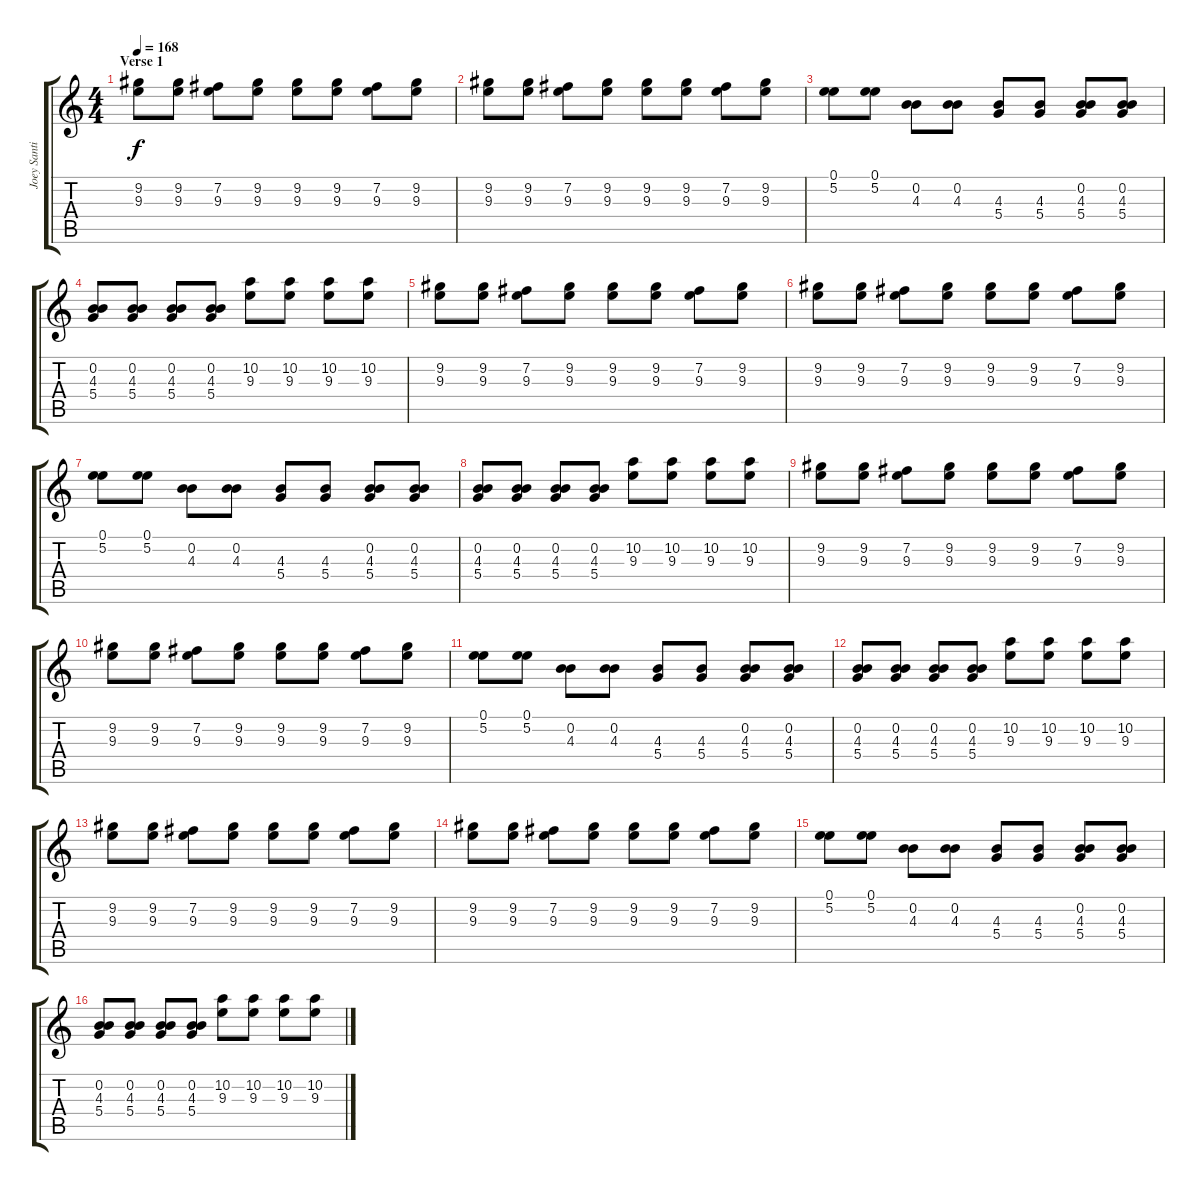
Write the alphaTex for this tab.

\track ("Joey Santiago" "Joey Santi") {instrument overdrivenguitar}
\staff {score tabs}
\tuning (E4 B3 G3 D3 A2 E2) {hide}
\ts (4 4)
\section ("" "Verse 1")
\tempo 168
\clef g2
\ks c
(9.2 9.3).8{dy f instrument overdrivenguitar} (9.2 9.3).8 (7.2 9.3).8 (9.2 9.3).8 (9.2 9.3).8 (9.2 9.3).8 (7.2 9.3).8 (9.2 9.3).8 |
(9.2 9.3).8 (9.2 9.3).8 (7.2 9.3).8 (9.2 9.3).8 (9.2 9.3).8 (9.2 9.3).8 (7.2 9.3).8 (9.2 9.3).8 |
(0.1 5.2).8 (0.1 5.2).8 (0.2 4.3).8 (0.2 4.3).8 (4.3 5.4).8 (4.3 5.4).8 (0.2 4.3 5.4).8 (0.2 4.3 5.4).8 |
(0.2 4.3 5.4).8 (0.2 4.3 5.4).8 (0.2 4.3 5.4).8 (0.2 4.3 5.4).8 (10.2 9.3).8 (10.2 9.3).8 (10.2 9.3).8 (10.2 9.3).8 |
(9.2 9.3).8 (9.2 9.3).8 (7.2 9.3).8 (9.2 9.3).8 (9.2 9.3).8 (9.2 9.3).8 (7.2 9.3).8 (9.2 9.3).8 |
(9.2 9.3).8 (9.2 9.3).8 (7.2 9.3).8 (9.2 9.3).8 (9.2 9.3).8 (9.2 9.3).8 (7.2 9.3).8 (9.2 9.3).8 |
(0.1 5.2).8 (0.1 5.2).8 (0.2 4.3).8 (0.2 4.3).8 (4.3 5.4).8 (4.3 5.4).8 (0.2 4.3 5.4).8 (0.2 4.3 5.4).8 |
(0.2 4.3 5.4).8 (0.2 4.3 5.4).8 (0.2 4.3 5.4).8 (0.2 4.3 5.4).8 (10.2 9.3).8 (10.2 9.3).8 (10.2 9.3).8 (10.2 9.3).8 |
(9.2 9.3).8 (9.2 9.3).8 (7.2 9.3).8 (9.2 9.3).8 (9.2 9.3).8 (9.2 9.3).8 (7.2 9.3).8 (9.2 9.3).8 |
(9.2 9.3).8 (9.2 9.3).8 (7.2 9.3).8 (9.2 9.3).8 (9.2 9.3).8 (9.2 9.3).8 (7.2 9.3).8 (9.2 9.3).8 |
(0.1 5.2).8 (0.1 5.2).8 (0.2 4.3).8 (0.2 4.3).8 (4.3 5.4).8 (4.3 5.4).8 (0.2 4.3 5.4).8 (0.2 4.3 5.4).8 |
(0.2 4.3 5.4).8 (0.2 4.3 5.4).8 (0.2 4.3 5.4).8 (0.2 4.3 5.4).8 (10.2 9.3).8 (10.2 9.3).8 (10.2 9.3).8 (10.2 9.3).8 |
(9.2 9.3).8 (9.2 9.3).8 (7.2 9.3).8 (9.2 9.3).8 (9.2 9.3).8 (9.2 9.3).8 (7.2 9.3).8 (9.2 9.3).8 |
(9.2 9.3).8 (9.2 9.3).8 (7.2 9.3).8 (9.2 9.3).8 (9.2 9.3).8 (9.2 9.3).8 (7.2 9.3).8 (9.2 9.3).8 |
(0.1 5.2).8 (0.1 5.2).8 (0.2 4.3).8 (0.2 4.3).8 (4.3 5.4).8 (4.3 5.4).8 (0.2 4.3 5.4).8 (0.2 4.3 5.4).8 |
(0.2 4.3 5.4).8 (0.2 4.3 5.4).8 (0.2 4.3 5.4).8 (0.2 4.3 5.4).8 (10.2 9.3).8 (10.2 9.3).8 (10.2 9.3).8 (10.2 9.3).8
